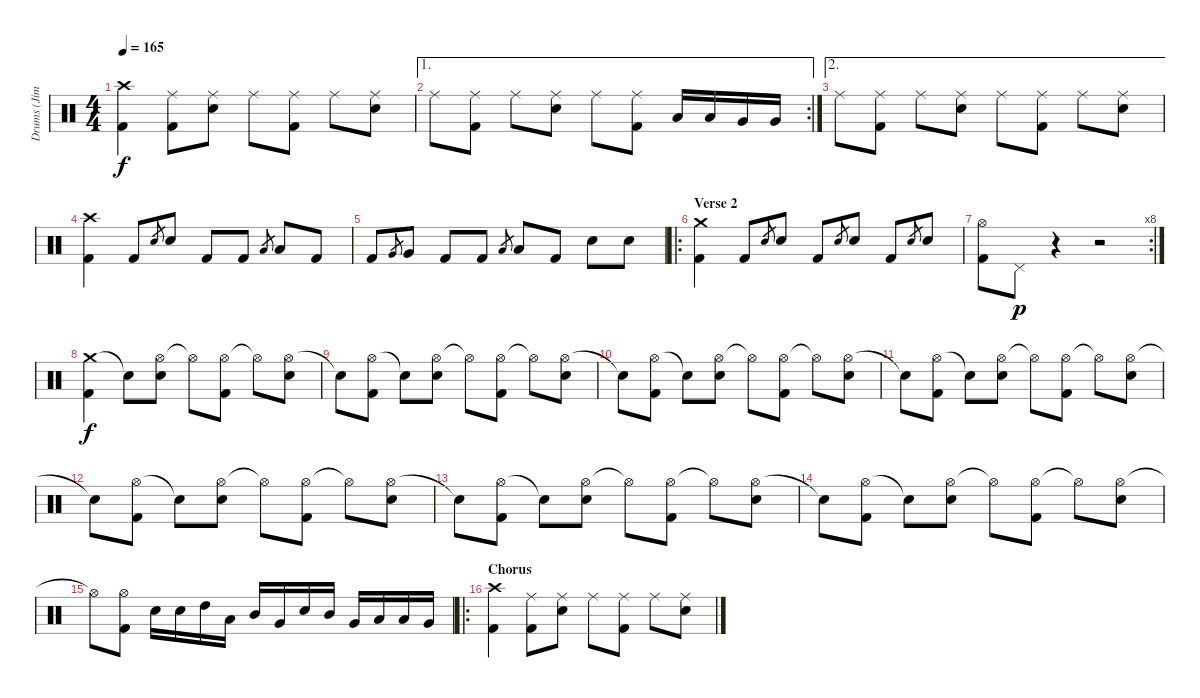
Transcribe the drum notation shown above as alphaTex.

\track ("Drums (Jimmy DeGrasso)" "Drums (Jim") {instrument percussion}
\staff {score}
\articulation defaults
\ts (4 4)
\tempo 165
\clef neutral
\ks c
("Crash high (hit)" "Kick (hit) 2").4{dy f} ("Ride (middle)" "Kick (hit) 2").8 ("Ride (middle)" "Snare (hit) 2").8 "Ride (middle)".8 ("Ride (middle)" "Kick (hit) 2").8 "Ride (middle)".8 ("Ride (middle)" "Snare (hit) 2").8 |
\ae 1
\rc 2 "Ride (middle)".8
("Ride (middle)" "Kick (hit) 2").8 "Ride (middle)".8 ("Ride (middle)" "Snare (hit) 2").8 "Ride (middle)".8 ("Ride (middle)" "Kick (hit) 2").8 "Low Tom (hit)".16 "Low Tom (hit)".16 "Very Low Tom (hit)".16 "Very Low Tom (hit)".16 |
\ae 2 "Ride (middle)".8
("Ride (middle)" "Kick (hit) 2").8 "Ride (middle)".8 ("Ride (middle)" "Snare (hit) 2").8 "Ride (middle)".8 ("Ride (middle)" "Kick (hit) 2").8 "Ride (middle)".8 ("Ride (middle)" "Snare (hit) 2").8 |
("Crash high (hit)" "Kick (hit) 2").4 "Kick (hit) 2".8 "Snare (hit) 2".8{gr} "Snare (hit) 2".8 "Kick (hit) 2".8 "Kick (hit) 2".8 "Low Tom (hit)".8{gr} "Low Tom (hit)".8 "Kick (hit) 2".8 |
"Kick (hit) 2".8 "Very Low Tom (hit)".8{gr} "Very Low Tom (hit)".8 "Kick (hit) 2".8 "Kick (hit) 2".8 "Low Floor Tom (hit)".8{gr} "Low Floor Tom (hit)".8 "Kick (hit) 2".8 "Snare (hit) 2".8 "Snare (hit) 2".8 |
\ro
\section ("" "Verse 2")
("Crash medium (hit)" "Kick (hit) 2").4 "Kick (hit) 2".8 "Snare (hit) 2".8{gr} "Snare (hit) 2".8 "Kick (hit) 2".8 "Snare (hit) 2".8{gr} "Snare (hit) 2".8 "Kick (hit) 2".8 "Snare (hit) 2".8{gr} "Snare (hit) 2".8 |
\rc 8
("Hi-Hat (open)" "Kick (hit) 2").8 "Pedal Hi-Hat (hit)".8{dy p} r.4 r.2 |
("Crash medium (hit)" "Kick (hit) 2").4{dy f} "Snare (hit)"{t}.8 ("Hi-Hat (open)" "Snare (hit) 2").8 "Hi-Hat (open)"{t}.8 ("Hi-Hat (open)" "Kick (hit) 2").8 "Hi-Hat (open)"{t}.8 ("Hi-Hat (open)" "Snare (hit) 2").8 |
"Snare (hit)"{t}.8 ("Hi-Hat (open)" "Kick (hit) 2").8 "Snare (hit)"{t}.8 ("Hi-Hat (open)" "Snare (hit) 2").8 "Hi-Hat (open)"{t}.8 ("Hi-Hat (open)" "Kick (hit) 2").8 "Hi-Hat (open)"{t}.8 ("Hi-Hat (open)" "Snare (hit) 2").8 |
"Snare (hit)"{t}.8 ("Hi-Hat (open)" "Kick (hit) 2").8 "Snare (hit)"{t}.8 ("Hi-Hat (open)" "Snare (hit) 2").8 "Hi-Hat (open)"{t}.8 ("Hi-Hat (open)" "Kick (hit) 2").8 "Hi-Hat (open)"{t}.8 ("Hi-Hat (open)" "Snare (hit) 2").8 |
"Snare (hit)"{t}.8 ("Hi-Hat (open)" "Kick (hit) 2").8 "Snare (hit)"{t}.8 ("Hi-Hat (open)" "Snare (hit) 2").8 "Hi-Hat (open)"{t}.8 ("Hi-Hat (open)" "Kick (hit) 2").8 "Hi-Hat (open)"{t}.8 ("Hi-Hat (open)" "Snare (hit) 2").8 |
"Snare (hit)"{t}.8 ("Hi-Hat (open)" "Kick (hit) 2").8 "Snare (hit)"{t}.8 ("Hi-Hat (open)" "Snare (hit) 2").8 "Hi-Hat (open)"{t}.8 ("Hi-Hat (open)" "Kick (hit) 2").8 "Hi-Hat (open)"{t}.8 ("Hi-Hat (open)" "Snare (hit) 2").8 |
"Snare (hit)"{t}.8 ("Hi-Hat (open)" "Kick (hit) 2").8 "Snare (hit)"{t}.8 ("Hi-Hat (open)" "Snare (hit) 2").8 "Hi-Hat (open)"{t}.8 ("Hi-Hat (open)" "Kick (hit) 2").8 "Hi-Hat (open)"{t}.8 ("Hi-Hat (open)" "Snare (hit) 2").8 |
"Snare (hit)"{t}.8 ("Hi-Hat (open)" "Kick (hit) 2").8 "Snare (hit)"{t}.8 ("Hi-Hat (open)" "Snare (hit) 2").8 "Hi-Hat (open)"{t}.8 ("Hi-Hat (open)" "Kick (hit) 2").8 "Hi-Hat (open)"{t}.8 ("Hi-Hat (open)" "Snare (hit) 2").8 |
"Hi-Hat (open)"{t}.8 ("Hi-Hat (open)" "Kick (hit) 2").8 "Snare (hit) 2".16 "Snare (hit) 2".16 "High Tom (hit)".16 "Low Tom (hit)".16 "Mid Tom (hit)".16 "Very Low Tom (hit)".16 "Snare (hit) 2".16 "Mid Tom (hit)".16 "Very Low Tom (hit)".16 "Low Tom (hit)".16 "Low Floor Tom (hit)".16 "Very Low Tom (hit)".16 |
\ro
\section ("" "Chorus")
("Crash high (hit)" "Kick (hit) 2").4 ("Ride (middle)" "Kick (hit) 2").8 ("Ride (middle)" "Snare (hit) 2").8 "Ride (middle)".8 ("Ride (middle)" "Kick (hit) 2").8 "Ride (middle)".8 ("Ride (middle)" "Snare (hit) 2").8
